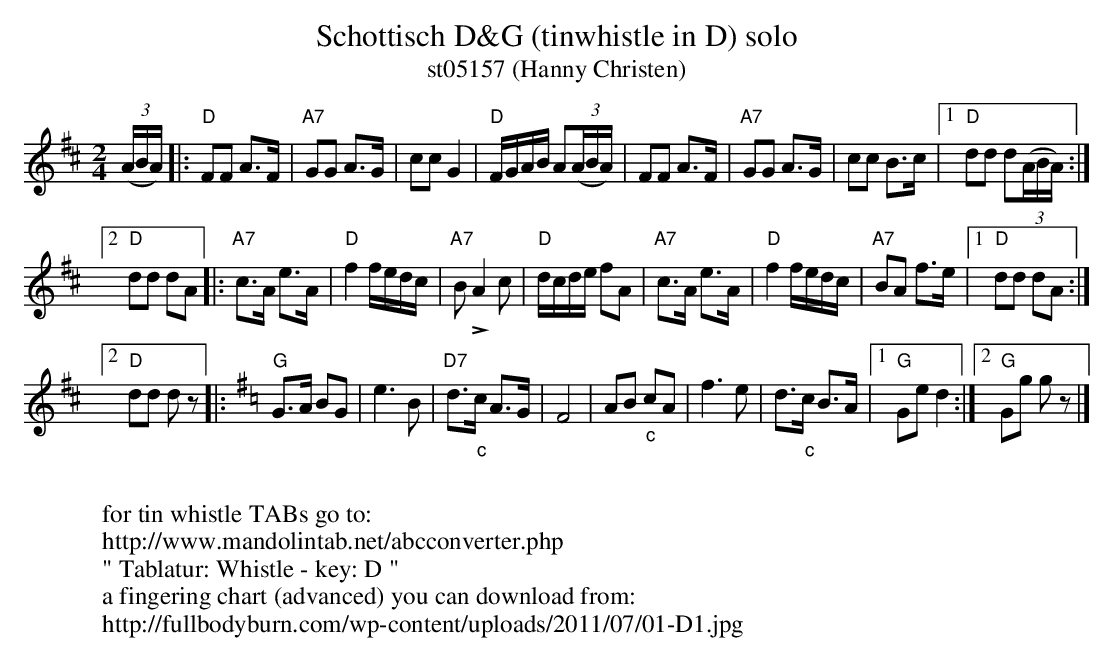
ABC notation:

X:1
T:Schottisch D&G (tinwhistle in D) solo
T: st05157 (Hanny Christen)
M:2/4
L:1/8
K:D transpose=12
((3A/2B/2A/2) |: "D"FF A>F | "A7"GG A>G | cc G2 | "D"F/2G/2A/2B/2 A((3A/2B/2A/2) | FF A>F | "A7"GG A>G | cc B>c |1 "D"dd d((3A/2B/2A/2) :|2
"D"dd dA |: "A7"c>A e>A | "D"f2 f/2e/2d/2c/2 | "A7"B!>!A2c | "D"d/2c/2d/2e/2 fA | "A7"c>A e>A | "D"f2 f/2e/2d/2c/2 | "A7"BA f>e |1 "D"dd dA :|2
"D"dd dz [K:Gmaj] |: "G"G>A BG | e3B | "D7"d>"_c"c A>G | F4 | AB "_c"cA | f3e | d>"_c"c B>A |1 "G"Ged2 :|2 "G"Gg gz |]
W:
W:for tin whistle TABs go to:
W:http://www.mandolintab.net/abcconverter.php
W:" Tablatur: Whistle - key: D "
W:a fingering chart (advanced) you can download from:
W:http://fullbodyburn.com/wp-content/uploads/2011/07/01-D1.jpg
